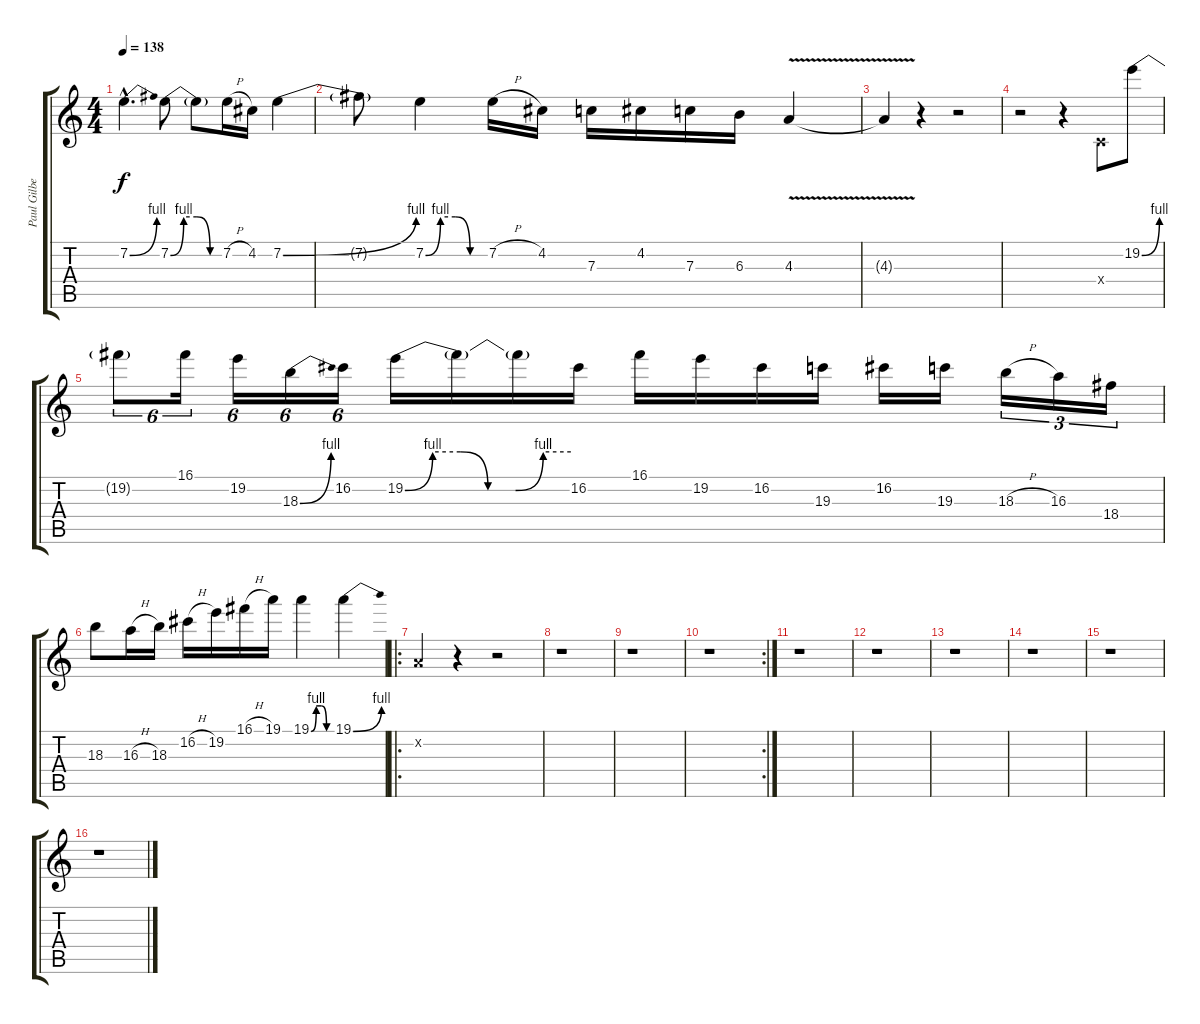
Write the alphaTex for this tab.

\track ("Paul Gilbert Lead" "Paul Gilbe") {instrument distortionguitar}
\staff {score tabs}
\tuning (D4 A3 F3 C3 G2 D2) {hide}
\ts (4 4)
\tempo 138
\clef g2
\ks c
7.2{be (bend 0 0 60 4) hac}.4{d dy f} 7.2{be (custom 0 0 15 4 30 4 45 0 60 0)}.8 7.2{t}.8 7.2{h}.16 4.2.16 7.2{be (bend 0 0 60 4)}.4 |
7.2{t}.8 7.2{be (custom 0 0 15 4 30 4 45 0 60 0)}.4 7.2{h}.16 4.2.16 7.3.16 4.2.16 7.3.16 6.3.16 4.3{v}.4 |
4.3{t}.4 r.4 r.2 |
r.2 r.4 0.4{x}.8 19.2{be (bend 0 0 60 4)}.8 |
19.2{t}.8{tu (6 4)} 16.1.16{tu (6 4)} 19.2.16{tu (6 4)} 18.3{be (bend 0 0 60 4)}.16{tu (6 4)} 16.2.16{tu (6 4)} 19.2{be (custom 0 0 10 4 20 4 30 0 40 0 50 4 60 4)}.16 19.2{t}.16 19.2{t}.16 16.2.16 16.1.16 19.2.16 16.2.16 19.3.16 16.2.16 19.3.16 18.3{h}.16{tu (3 2)} 16.3.16{tu (3 2)} 18.4.16{tu (3 2)} |
18.3.8 16.3{h}.16 18.3.16 16.2{h}.16 19.2.16 16.1{h}.16 19.1.16 19.1{be (custom 0 0 15 4 30 4 45 0 60 0)}.4 19.1{be (bend 0 0 60 4)}.4 |
\ro
0.2{x}.4 r.4 r.2 |
r.1 |
r.1 |
\rc 2
r.1 |
r.1 |
r.1 |
r.1 |
r.1 |
r.1 |
r.1
